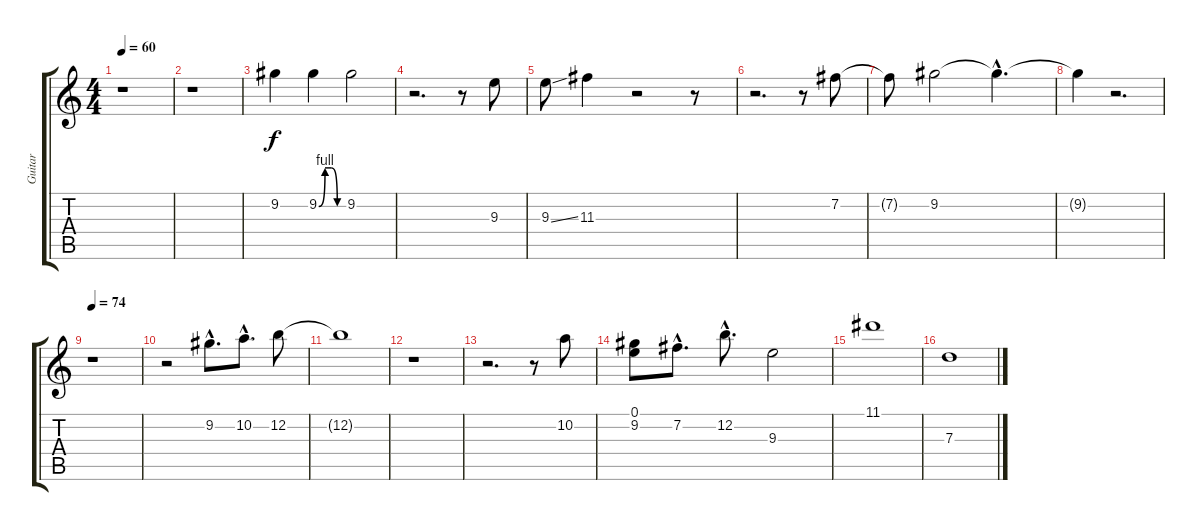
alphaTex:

\track ("Guitar" "Guitar") {instrument overdrivenguitar}
\staff {score tabs}
\tuning (E4 B3 G3 D3 A2 E2) {hide}
\ts (4 4)
\tempo 60
\clef g2
\ks c
r.1{dy f} |
r.1 |
9.2.4{volume 12 balance 10 instrument electricguitarjazz} 9.2{be (custom 0 0 15 4 30 4 45 0 60 0)}.4 9.2.2 |
r.2{d} r.8 9.3.8 |
9.3{ss}.8 11.3.4 r.2 r.8 |
r.2{d} r.8 7.2.8 |
7.2{t}.8 9.2.2 9.2{hac t}.4{d} |
9.2{t}.4 r.2{d} |
\tempo 74
r.1 |
r.2 9.2{hac}.8{d} 10.2{hac}.8{d} 12.2.8 |
12.2{t}.1 |
r.1 |
r.2{d} r.8 10.2.8 |
(0.1 9.2).8 7.2{hac}.8{d} 12.2{hac}.8{d} 9.3.2 |
11.1.1 |
7.3.1
